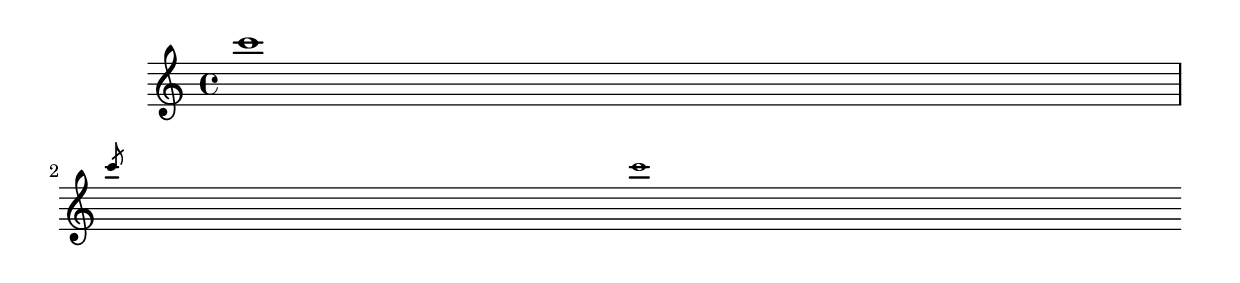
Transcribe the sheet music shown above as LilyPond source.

\version "1.5.68"
\header {

texidoc = "Grace notes do tricky things with timing. If a measure
starts with a grace note, the measure does not start at 0, but
earlier. Nevertheless, lily should not get confused. For example, line
breaks should be possible at grace notes, and the bar number should be
printed correctly.
"
}

\score { \notes\relative c''' { c1 \break
\grace c8
c1  }}
